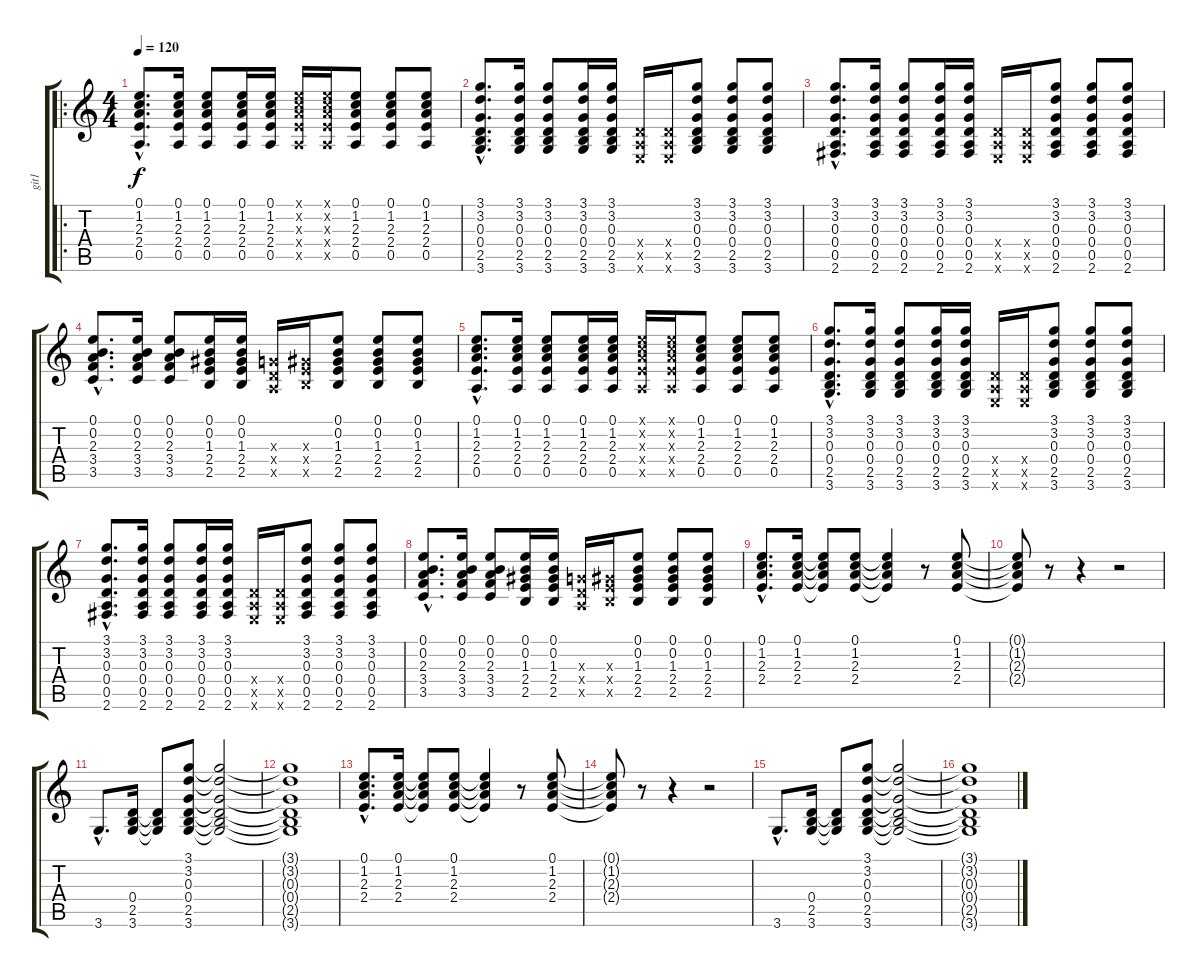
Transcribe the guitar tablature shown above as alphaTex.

\track ("git1" "git1") {instrument distortionguitar}
\staff {score tabs}
\tuning (E4 B3 G3 D3 A2 E2) {hide}
\ro
\ts (4 4)
\tempo 120
\clef g2
\ks c
(0.1{hac} 1.2{hac} 2.3{hac} 2.4{hac} 0.5{hac}).8{d dy f} (0.1 1.2 2.3 2.4 0.5).16 (0.1 1.2 2.3 2.4 0.5).8 (0.1 1.2 2.3 2.4 0.5).16 (0.1 1.2 2.3 2.4 0.5).16 (0.1{x} 1.2{x} 2.3{x} 2.4{x} 0.5{x}).16 (0.1{x} 1.2{x} 2.3{x} 2.4{x} 0.5{x}).16 (0.1 1.2 2.3 2.4 0.5).8 (0.1 1.2 2.3 2.4 0.5).8 (0.1 1.2 2.3 2.4 0.5).8 |
(3.1{hac} 3.2{hac} 0.3{hac} 0.4{hac} 2.5{hac} 3.6{hac}).8{d} (3.1 3.2 0.3 0.4 2.5 3.6).16 (3.1 3.2 0.3 0.4 2.5 3.6).8 (3.1 3.2 0.3 0.4 2.5 3.6).16 (3.1 3.2 0.3 0.4 2.5 3.6).16 (0.4{x} 0.5{x} 0.6{x}).16 (0.4{x} 0.5{x} 0.6{x}).16 (3.1 3.2 0.3 0.4 2.5 3.6).8 (3.1 3.2 0.3 0.4 2.5 3.6).8 (3.1 3.2 0.3 0.4 2.5 3.6).8 |
(3.1{hac} 3.2{hac} 0.3{hac} 0.4{hac} 0.5{hac} 2.6{hac}).8{d} (3.1 3.2 0.3 0.4 0.5 2.6).16 (3.1 3.2 0.3 0.4 0.5 2.6).8 (3.1 3.2 0.3 0.4 0.5 2.6).16 (3.1 3.2 0.3 0.4 0.5 2.6).16 (0.4{x} 0.5{x} 0.6{x}).16 (0.4{x} 0.5{x} 0.6{x}).16 (3.1 3.2 0.3 0.4 0.5 2.6).8 (3.1 3.2 0.3 0.4 0.5 2.6).8 (3.1 3.2 0.3 0.4 0.5 2.6).8 |
(0.1{hac} 0.2{hac} 2.3{hac} 3.4{hac} 3.5{hac}).8{d} (0.1 0.2 2.3 3.4 3.5).16 (0.1 0.2 2.3 3.4 3.5).8 (0.1 0.2 1.3 2.4 2.5).16 (0.1 0.2 1.3 2.4 2.5).16 (0.3{x} 0.4{x} 0.5{x}).16 (1.3{x} 2.4{x} 2.5{x}).16 (0.1 0.2 1.3 2.4 2.5).8 (0.1 0.2 1.3 2.4 2.5).8 (0.1 0.2 1.3 2.4 2.5).8 |
(0.1{hac} 1.2{hac} 2.3{hac} 2.4{hac} 0.5{hac}).8{d} (0.1 1.2 2.3 2.4 0.5).16 (0.1 1.2 2.3 2.4 0.5).8 (0.1 1.2 2.3 2.4 0.5).16 (0.1 1.2 2.3 2.4 0.5).16 (0.1{x} 1.2{x} 2.3{x} 2.4{x} 0.5{x}).16 (0.1{x} 1.2{x} 2.3{x} 2.4{x} 0.5{x}).16 (0.1 1.2 2.3 2.4 0.5).8 (0.1 1.2 2.3 2.4 0.5).8 (0.1 1.2 2.3 2.4 0.5).8 |
(3.1{hac} 3.2{hac} 0.3{hac} 0.4{hac} 2.5{hac} 3.6{hac}).8{d} (3.1 3.2 0.3 0.4 2.5 3.6).16 (3.1 3.2 0.3 0.4 2.5 3.6).8 (3.1 3.2 0.3 0.4 2.5 3.6).16 (3.1 3.2 0.3 0.4 2.5 3.6).16 (0.4{x} 0.5{x} 0.6{x}).16 (0.4{x} 0.5{x} 0.6{x}).16 (3.1 3.2 0.3 0.4 2.5 3.6).8 (3.1 3.2 0.3 0.4 2.5 3.6).8 (3.1 3.2 0.3 0.4 2.5 3.6).8 |
(3.1{hac} 3.2{hac} 0.3{hac} 0.4{hac} 0.5{hac} 2.6{hac}).8{d} (3.1 3.2 0.3 0.4 0.5 2.6).16 (3.1 3.2 0.3 0.4 0.5 2.6).8 (3.1 3.2 0.3 0.4 0.5 2.6).16 (3.1 3.2 0.3 0.4 0.5 2.6).16 (0.4{x} 0.5{x} 0.6{x}).16 (0.4{x} 0.5{x} 0.6{x}).16 (3.1 3.2 0.3 0.4 0.5 2.6).8 (3.1 3.2 0.3 0.4 0.5 2.6).8 (3.1 3.2 0.3 0.4 0.5 2.6).8 |
(0.1{hac} 0.2{hac} 2.3{hac} 3.4{hac} 3.5{hac}).8{d} (0.1 0.2 2.3 3.4 3.5).16 (0.1 0.2 2.3 3.4 3.5).8 (0.1 0.2 1.3 2.4 2.5).16 (0.1 0.2 1.3 2.4 2.5).16 (0.3{x} 0.4{x} 0.5{x}).16 (1.3{x} 2.4{x} 2.5{x}).16 (0.1 0.2 1.3 2.4 2.5).8 (0.1 0.2 1.3 2.4 2.5).8 (0.1 0.2 1.3 2.4 2.5).8 |
(0.1{hac} 1.2{hac} 2.3{hac} 2.4{hac}).8{d} (0.1 1.2 2.3 2.4).16 (0.1{t} 1.2{t} 2.3{t} 2.4{t}).8 (0.1 1.2 2.3 2.4).8 (0.1{t} 1.2{t} 2.3{t} 2.4{t}).4 r.8 (0.1 1.2 2.3 2.4).8 |
(0.1{t} 1.2{t} 2.3{t} 2.4{t}).8 r.8 r.4 r.2 |
3.6{hac}.8{d} (0.4 2.5 3.6).16 (0.4{t} 2.5{t} 3.6{t}).8 (3.1 3.2 0.3 0.4 2.5 3.6).8 (3.1{t} 3.2{t} 0.3{t} 0.4{t} 2.5{t} 3.6{t}).2 |
(3.1{t} 3.2{t} 0.3{t} 0.4{t} 2.5{t} 3.6{t}).1 |
(0.1{hac} 1.2{hac} 2.3{hac} 2.4{hac}).8{d} (0.1 1.2 2.3 2.4).16 (0.1{t} 1.2{t} 2.3{t} 2.4{t}).8 (0.1 1.2 2.3 2.4).8 (0.1{t} 1.2{t} 2.3{t} 2.4{t}).4 r.8 (0.1 1.2 2.3 2.4).8 |
(0.1{t} 1.2{t} 2.3{t} 2.4{t}).8 r.8 r.4 r.2 |
3.6{hac}.8{d} (0.4 2.5 3.6).16 (0.4{t} 2.5{t} 3.6{t}).8 (3.1 3.2 0.3 0.4 2.5 3.6).8 (3.1{t} 3.2{t} 0.3{t} 0.4{t} 2.5{t} 3.6{t}).2 |
(3.1{t} 3.2{t} 0.3{t} 0.4{t} 2.5{t} 3.6{t}).1
